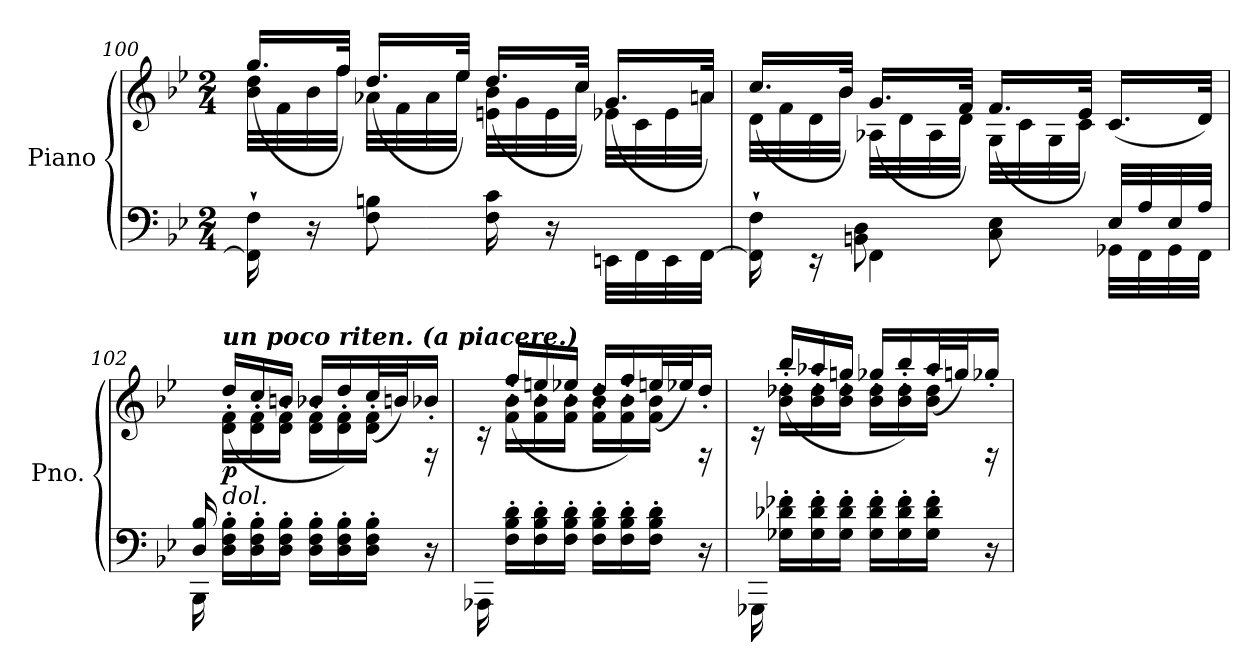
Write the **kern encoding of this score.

**kern	**kern	**dynam
*part1	*part1	*part1
*staff2	*staff1	*staff1/2
*I"Piano	*	*
*I'Pno.	*	*
*clefF4	*clefG2	*
*k[b-e-]	*k[b-e-]	*
*M2/4	*M2/4	*
=100	=100	=100
*	*^	*
16FF\]` 16F\`	32b-\ 32dd\LLL	(>16.gg/LL	.
.	32f\	.	.
16r	32b-\	.	.
.	32ff\JJJ	32ff/JJk)	.
8F\ 8Bn\	32a-X\LLL	(>16.dd/LL	.
.	32f\	.	.
.	32a-\	.	.
.	32ee-\JJJ	32ee-/JJk)	.
16F\ 16c\	32en\ 32b-\LLL	(>16.dd/LL	.
.	32g\	.	.
16r	32e\	.	.
.	32cc\JJJ	32cc/JJk)	.
32EEn\LLL	32e-X\LLL	(>16.g/LL	.
32FF\	32c\	.	.
32EE\	32e-\	.	.
[32FF\JJJ	32an\JJJ	32a/JJk)	.
!!LO:LB:g=z	!!
=101	=101	=101	=101
*^	*	*	*
*	*^	*	*	*
4.ryy	16FF\]` 16F\`	8ryy	32d\LLL	(>16.cc/LL	.
.	.	.	32f\	.	.
.	16rEE	.	32d\	.	.
.	.	.	32b-\JJJ	32b-/JJk)	.
.	4FF\	8BBn\ 8D\	32A-X\LLL	(>16.g/LL	.
.	.	.	32d\	.	.
.	.	.	32A-\	.	.
.	.	.	32d\JJJ	32f/JJk)	.
.	.	8C\ 8E-\	32G\LLL	(>16.f/LL	.
.	.	.	32c\	.	.
.	.	.	32G\	.	.
.	.	.	32c\JJJ	32e-/JJk)	.
32E-/LLL	32GG-X\LLL	8ryy	8ryy	(>16.c/LL	.
32A/	32FF\	.	.	.	.
32E-/	32GG-\	.	.	.	.
32A/JJJ	32FF\JJJ	.	.	32d/JJk)	.
*	*v	*v	*	*	*
!!LO:LB:g=z	!!
=102	=102	=102	=102	=102
16D/ 16B-/	16BBB-\	16ryy	16ryy	.
!	!	!LO:TX:a:Bi:t=un poco riten. (a piacere.)	!	!
!LO:TX:a:i:t=dol.	!	!	!	!
!	!	!	!	!LO:DY:b
4..ryy	16D\' 16F\' 16B-\'LL	16d\' 16f\'LL	(>16dd'/LL	p
.	16D\' 16F\' 16B-\'	16d\' 16f\'	16cc'/	.
.	16D\' 16F\' 16B-\'JJ	16d\' 16f\'JJ	16bn'/JJ	.
.	16D\' 16F\' 16B-\'LL	16d\' 16f\'LL	16b-X'/LL	.
.	16D\' 16F\' 16B-\'	16d\' 16f\'	16dd'/)	.
.	16D\' 16F\' 16B-\'JJ	16d\' 16f\'JJ	(>32cc/L	.
.	.	.	32bn/J)	.
.	16r	16rF	16b-X'/JJ	.
*v	*v	*	*	*
=103	=103	=103	=103
16AAA-X\	16rc	16ryy	.
16F\' 16B-\' 16d\'LL	16f\' 16b-\'LL	(>16ff'/LL	.
16F\' 16B-\' 16d\'	16f\' 16b-\'	16een'/	.
16F\' 16B-\' 16d\'JJ	16f\' 16b-\'JJ	16ee-X'/JJ	.
16F\' 16B-\' 16d\'LL	16f\' 16b-\'LL	16dd'/LL	.
16F\' 16B-\' 16d\'	16f\' 16b-\'	16ff'/)	.
16F\' 16B-\' 16d\'JJ	16f\' 16b-\'JJ	(>32een/L	.
.	.	32ee-X/J)	.
16r	16rF	16dd'/JJ	.
=104	=104	=104	=104
16GGG-X\	16rc	16ryy	.
!	!	!	!LO:DY:b
16G-X\' 16d-X\' 16f-X\'LL	16b-\' 16dd-X\'LL	(>16bb-'/LL	other-dynamics
16G-\' 16d-\' 16f-\'	16b-\' 16dd-\'	16aa-X'/	.
16G-\' 16d-\' 16f-\'JJ	16b-\' 16dd-\'JJ	16ggn'/JJ	.
16G-\' 16d-\' 16f-\'LL	16b-\' 16dd-\'LL	16gg-X'/LL	.
16G-\' 16d-\' 16f-\'	16b-\' 16dd-\'	16bb-'/)	.
16G-\' 16d-\' 16f-\'JJ	16b-\' 16dd-\'JJ	(>32aa-/L	.
.	.	32ggn/J)	.
16r	16rF	16gg-X'/JJ	.
*	*v	*v	*
=	=	=
*-	*-	*-
